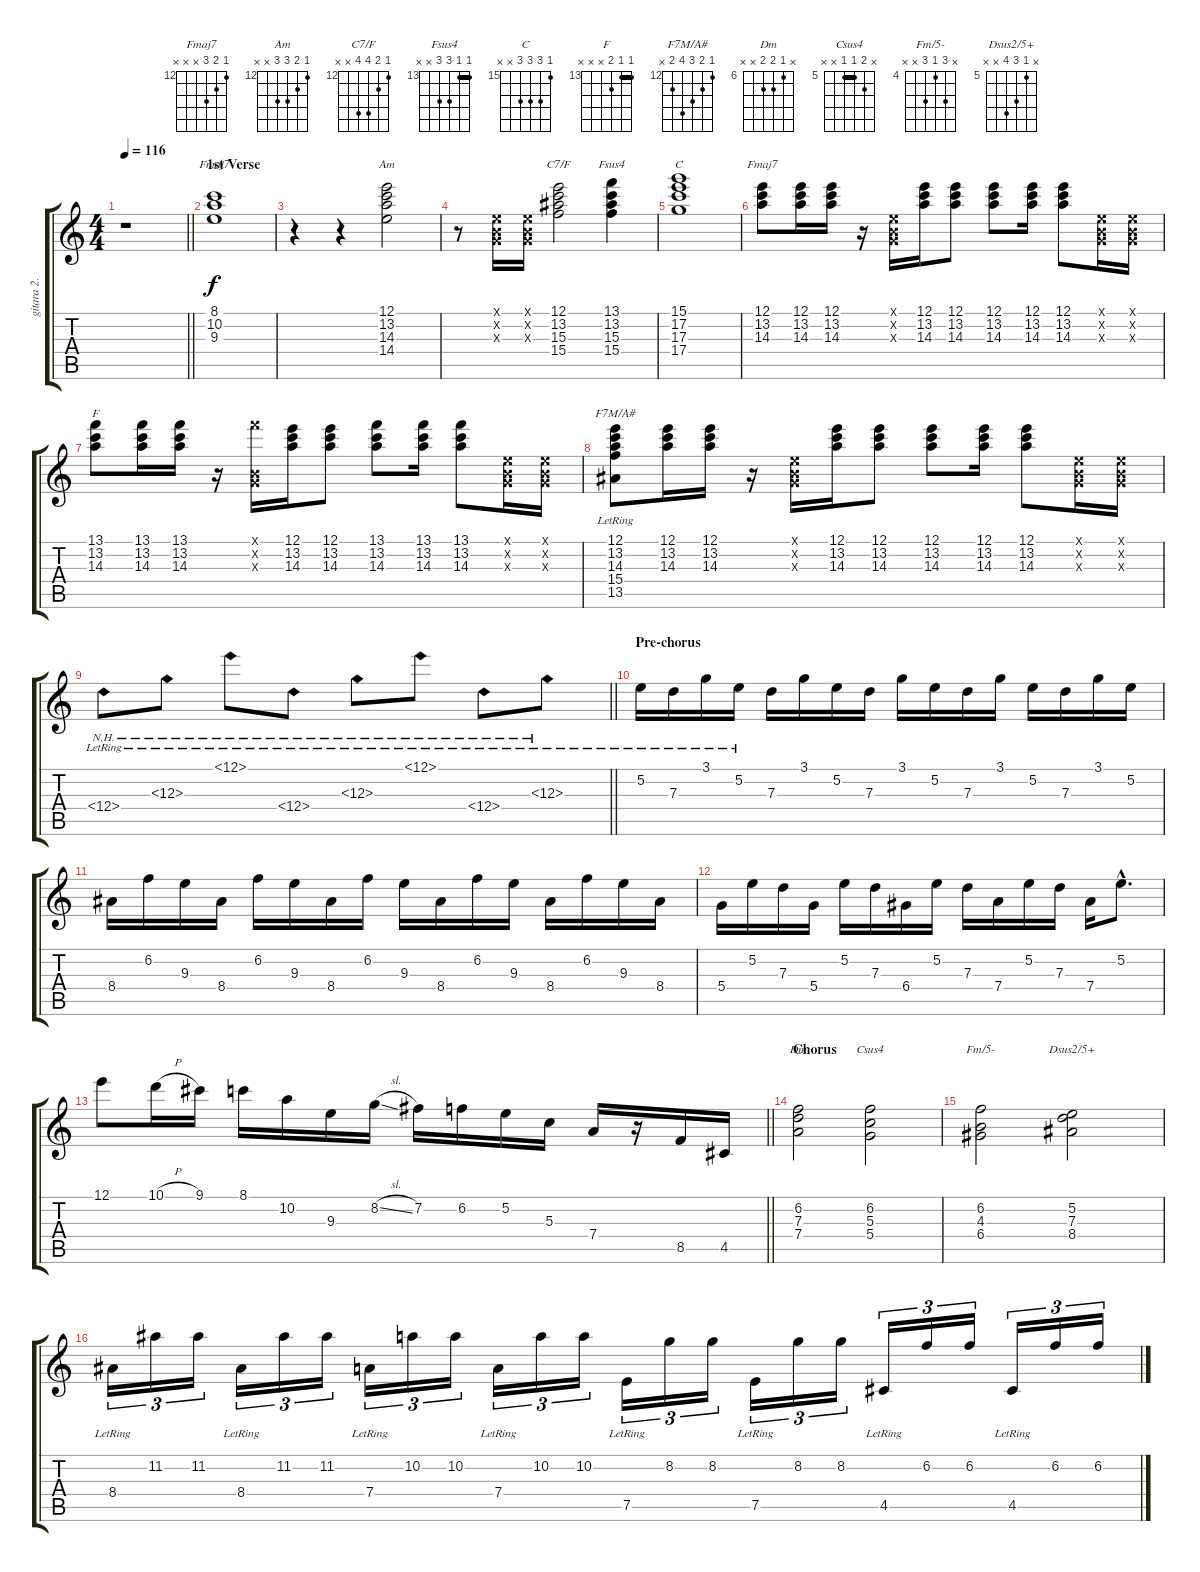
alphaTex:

\track ("gitara 2." "gitara 2.") {instrument electricguitarjazz}
\staff {score tabs}
\tuning (E4 B3 G3 D3 A2 E2) {hide}
\chord ("Fmaj7" 8 10 9 x x x) {firstfret 8}
\chord ("Am" 12 13 14 14 x x) {firstfret 12}
\chord ("C7/F" 12 13 15 15 x x) {firstfret 12}
\chord ("Fsus4" 13 13 15 15 x x) {firstfret 13 barre 13}
\chord ("C" 15 17 17 17 x x) {firstfret 15}
\chord ("Fmaj7" 12 13 14 x x x) {firstfret 12}
\chord ("F" 13 13 14 x x x) {firstfret 13 barre 13}
\chord ("F7M/A#" 12 13 14 15 13 x) {firstfret 12}
\chord ("Dm" x 6 7 7 x x) {firstfret 6}
\chord ("Csus4" x 6 5 5 x x) {firstfret 5 barre 5}
\chord ("Fm/5-" x 6 4 6 x x) {firstfret 4}
\chord ("Dsus2/5+" x 5 7 8 x x) {firstfret 5}
\ts (4 4)
\tempo 116
\clef g2
\barLineRight lightlight
\ks c
r.1{dy f} |
\section ("" "1st Verse")
(8.1 10.2 9.3).1{ch "Fmaj7"} |
r.4 r.4 (12.1 13.2 14.3 14.4).2{ch "Am"} |
r.8 (0.1{x} 0.2{x} 0.3{x}).16 (0.1{x} 0.2{x} 0.3{x}).16 (12.1 13.2 15.3 15.4).2{ch "C7/F"} (13.1 13.2 15.3 15.4).4{ch "Fsus4"} |
(15.1 17.2 17.3 17.4).1{ch "C"} |
(12.1 13.2 14.3).8{ch "Fmaj7"} (12.1 13.2 14.3).16 (12.1 13.2 14.3).16 r.16 (0.1{x} 0.2{x} 0.3{x}).16 (12.1 13.2 14.3).16 (12.1 13.2 14.3).8 (12.1 13.2 14.3).8 (12.1 13.2 14.3).16 (12.1 13.2 14.3).8 (0.1{x} 0.2{x} 0.3{x}).16 (0.1{x} 0.2{x} 0.3{x}).16 |
(13.1 13.2 14.3).8{ch "F"} (13.1 13.2 14.3).16 (13.1 13.2 14.3).16 r.16 (13.1{x} 0.2{x} 0.3{x}).16 (12.1 13.2 14.3).16 (12.1 13.2 14.3).8 (13.1 13.2 14.3).8 (13.1 13.2 14.3).16 (13.1 13.2 14.3).8 (0.1{x} 0.2{x} 0.3{x}).16 (0.1{x} 0.2{x} 0.3{x}).16 |
(12.1 13.2 14.3 15.4{lr} 13.5{lr}).8{ch "F7M/A#"} (12.1 13.2 14.3).16 (12.1 13.2 14.3).16 r.16 (0.1{x} 0.2{x} 0.3{x}).16 (12.1 13.2 14.3).16 (12.1 13.2 14.3).8 (12.1 13.2 14.3).8 (12.1 13.2 14.3).16 (12.1 13.2 14.3).8 (0.1{x} 0.2{x} 0.3{x}).16 (0.1{x} 0.2{x} 0.3{x}).16 |
\barLineRight lightlight
12.4{nh lr}.8{balance 0} 12.3{nh lr}.8{balance 16} 12.1{nh lr}.8{balance 0} 12.4{nh lr}.8{balance 16} 12.3{nh lr}.8{balance 0} 12.1{nh lr}.8{balance 16} 12.4{nh lr}.8{balance 0} 12.3{nh lr}.8{balance 16} |
\section ("" "Pre-chorus")
5.2{lr}.16{volume 10 balance 4} 7.3{lr}.16 3.1{lr}.16 5.2{lr}.16 7.3.16 3.1.16 5.2.16 7.3.16 3.1.16 5.2.16 7.3.16 3.1.16 5.2.16 7.3.16 3.1.16 5.2.16 |
8.4.16 6.2.16 9.3.16 8.4.16 6.2.16 9.3.16 8.4.16 6.2.16 9.3.16 8.4.16 6.2.16 9.3.16 8.4.16 6.2.16 9.3.16 8.4.16 |
5.4.16 5.2.16 7.3.16 5.4.16 5.2.16 7.3.16 6.4.16 5.2.16 7.3.16 7.4.16 5.2.16 7.3.16 7.4.16 5.2{hac}.8{d} |
\barLineRight lightlight
12.1.8 10.1{h}.16 9.1.16 8.1.16 10.2.16 9.3.16 8.2{sl}.16 7.2.16 6.2.16 5.2.16 5.3.16 7.4.16 r.16 8.5.16 4.5.16 |
\section ("" "Chorus")
(6.2 7.3 7.4).2{ch "Dm"} (6.2 5.3 5.4).2{ch "Csus4"} |
(6.2 4.3 6.4).2{ch "Fm/5-"} (5.2 7.3 8.4).2{ch "Dsus2/5+"} |
8.4{lr}.16{tu (3 2)} 11.2.16{tu (3 2)} 11.2.16{tu (3 2)} 8.4{lr}.16{tu (3 2)} 11.2.16{tu (3 2)} 11.2.16{tu (3 2)} 7.4{lr}.16{tu (3 2)} 10.2.16{tu (3 2)} 10.2.16{tu (3 2)} 7.4{lr}.16{tu (3 2)} 10.2.16{tu (3 2)} 10.2.16{tu (3 2)} 7.5{lr}.16{tu (3 2)} 8.2.16{tu (3 2)} 8.2.16{tu (3 2)} 7.5{lr}.16{tu (3 2)} 8.2.16{tu (3 2)} 8.2.16{tu (3 2)} 4.5{lr}.16{tu (3 2)} 6.2.16{tu (3 2)} 6.2.16{tu (3 2)} 4.5{lr}.16{tu (3 2)} 6.2.16{tu (3 2)} 6.2.16{tu (3 2)}
